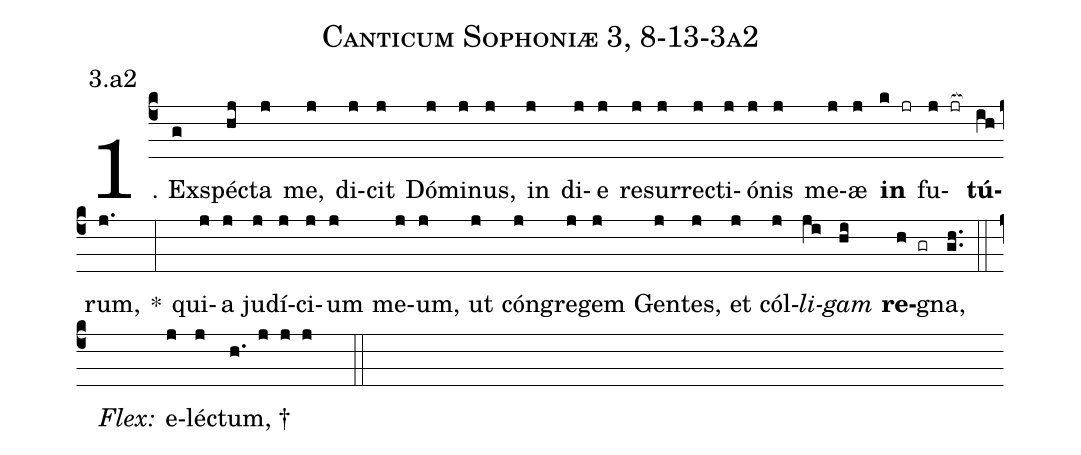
name: Canticum Sophoniæ 3, 8-13-3a2;
annotation: 3.a2;
%%
(c4)1. Ex(g)spéc(hj)ta(j) me,(j) di(j)cit(j) Dó(j)mi(j)nus,(j) in(j) di(j)e(j) re(j)sur(j)rec(j)ti(j)ó(j)nis(j) me(j)æ(j) <b>in</b>(k jr) fu(j jr[ocb:1{])<b>tú</b>(ih[ocb:0}])rum,(j.) *(:) qui(j)a(j) ju(j)dí(j)ci(j)um(j) me(j)um,(j) ut(j) cón(j)gre(j)gem(j) Gen(j)tes,(j) et(j) cól(j)<i>li</i>(ji)<i>gam</i>(hi) <b>re</b>(h gr)gna,(gh..) (::)
<i>Flex:</i>()  e(j)léc(j)tum, †(h. j j j  ::)
